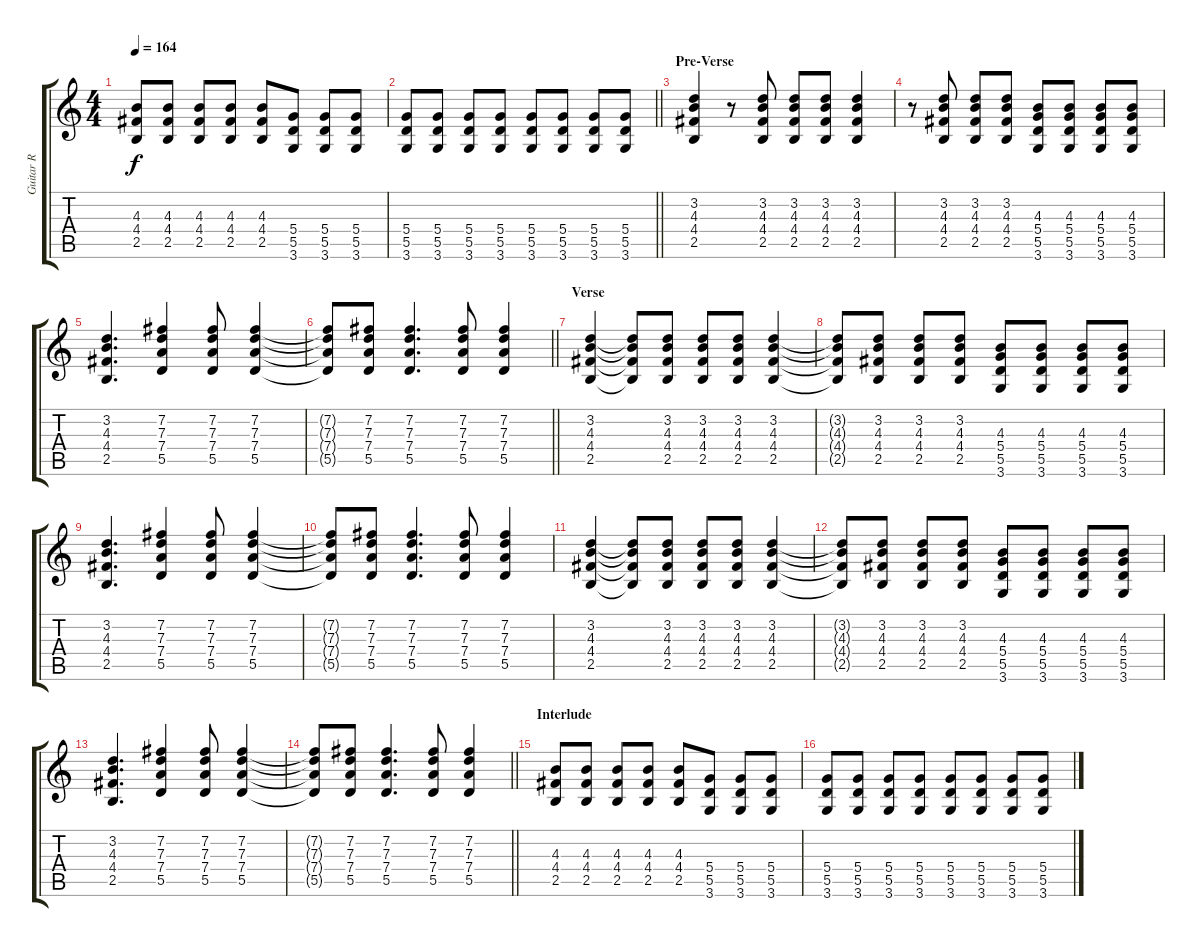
\track ("Guitar R" "Guitar R") {instrument distortionguitar}
\staff {score tabs}
\tuning (E4 B3 G3 D3 A2 E2) {hide}
\ts (4 4)
\tempo 164
\clef g2
\ks c
(4.3 4.4 2.5).8{dy f} (4.3 4.4 2.5).8 (4.3 4.4 2.5).8 (4.3 4.4 2.5).8 (4.3 4.4 2.5).8 (5.4 5.5 3.6).8 (5.4 5.5 3.6).8 (5.4 5.5 3.6).8 |
\barLineRight lightlight
(5.4 5.5 3.6).8 (5.4 5.5 3.6).8 (5.4 5.5 3.6).8 (5.4 5.5 3.6).8 (5.4 5.5 3.6).8 (5.4 5.5 3.6).8 (5.4 5.5 3.6).8 (5.4 5.5 3.6).8 |
\section ("" "Pre-Verse")
(3.2 4.3 4.4 2.5).4 r.8 (3.2 4.3 4.4 2.5).8 (3.2 4.3 4.4 2.5).8 (3.2 4.3 4.4 2.5).8 (3.2 4.3 4.4 2.5).4 |
r.8 (3.2 4.3 4.4 2.5).8 (3.2 4.3 4.4 2.5).8 (3.2 4.3 4.4 2.5).8 (4.3 5.4 5.5 3.6).8 (4.3 5.4 5.5 3.6).8 (4.3 5.4 5.5 3.6).8 (4.3 5.4 5.5 3.6).8 |
(3.2 4.3 4.4 2.5).4{d} (7.2 7.3 7.4 5.5).4 (7.2 7.3 7.4 5.5).8 (7.2 7.3 7.4 5.5).4 |
\barLineRight lightlight
(7.2{t} 7.3{t} 7.4{t} 5.5{t}).8 (7.2 7.3 7.4 5.5).8 (7.2 7.3 7.4 5.5).4{d} (7.2 7.3 7.4 5.5).8 (7.2 7.3 7.4 5.5).4 |
\section ("" "Verse")
(3.2 4.3 4.4 2.5).4 (3.2{t} 4.3{t} 4.4{t} 2.5{t}).8 (3.2 4.3 4.4 2.5).8 (3.2 4.3 4.4 2.5).8 (3.2 4.3 4.4 2.5).8 (3.2 4.3 4.4 2.5).4 |
(3.2{t} 4.3{t} 4.4{t} 2.5{t}).8 (3.2 4.3 4.4 2.5).8 (3.2 4.3 4.4 2.5).8 (3.2 4.3 4.4 2.5).8 (4.3 5.4 5.5 3.6).8 (4.3 5.4 5.5 3.6).8 (4.3 5.4 5.5 3.6).8 (4.3 5.4 5.5 3.6).8 |
(3.2 4.3 4.4 2.5).4{d} (7.2 7.3 7.4 5.5).4 (7.2 7.3 7.4 5.5).8 (7.2 7.3 7.4 5.5).4 |
(7.2{t} 7.3{t} 7.4{t} 5.5{t}).8 (7.2 7.3 7.4 5.5).8 (7.2 7.3 7.4 5.5).4{d} (7.2 7.3 7.4 5.5).8 (7.2 7.3 7.4 5.5).4 |
(3.2 4.3 4.4 2.5).4 (3.2{t} 4.3{t} 4.4{t} 2.5{t}).8 (3.2 4.3 4.4 2.5).8 (3.2 4.3 4.4 2.5).8 (3.2 4.3 4.4 2.5).8 (3.2 4.3 4.4 2.5).4 |
(3.2{t} 4.3{t} 4.4{t} 2.5{t}).8 (3.2 4.3 4.4 2.5).8 (3.2 4.3 4.4 2.5).8 (3.2 4.3 4.4 2.5).8 (4.3 5.4 5.5 3.6).8 (4.3 5.4 5.5 3.6).8 (4.3 5.4 5.5 3.6).8 (4.3 5.4 5.5 3.6).8 |
(3.2 4.3 4.4 2.5).4{d} (7.2 7.3 7.4 5.5).4 (7.2 7.3 7.4 5.5).8 (7.2 7.3 7.4 5.5).4 |
\barLineRight lightlight
(7.2{t} 7.3{t} 7.4{t} 5.5{t}).8 (7.2 7.3 7.4 5.5).8 (7.2 7.3 7.4 5.5).4{d} (7.2 7.3 7.4 5.5).8 (7.2 7.3 7.4 5.5).4 |
\section ("" "Interlude")
(4.3 4.4 2.5).8 (4.3 4.4 2.5).8 (4.3 4.4 2.5).8 (4.3 4.4 2.5).8 (4.3 4.4 2.5).8 (5.4 5.5 3.6).8 (5.4 5.5 3.6).8 (5.4 5.5 3.6).8 |
(5.4 5.5 3.6).8 (5.4 5.5 3.6).8 (5.4 5.5 3.6).8 (5.4 5.5 3.6).8 (5.4 5.5 3.6).8 (5.4 5.5 3.6).8 (5.4 5.5 3.6).8 (5.4 5.5 3.6).8
